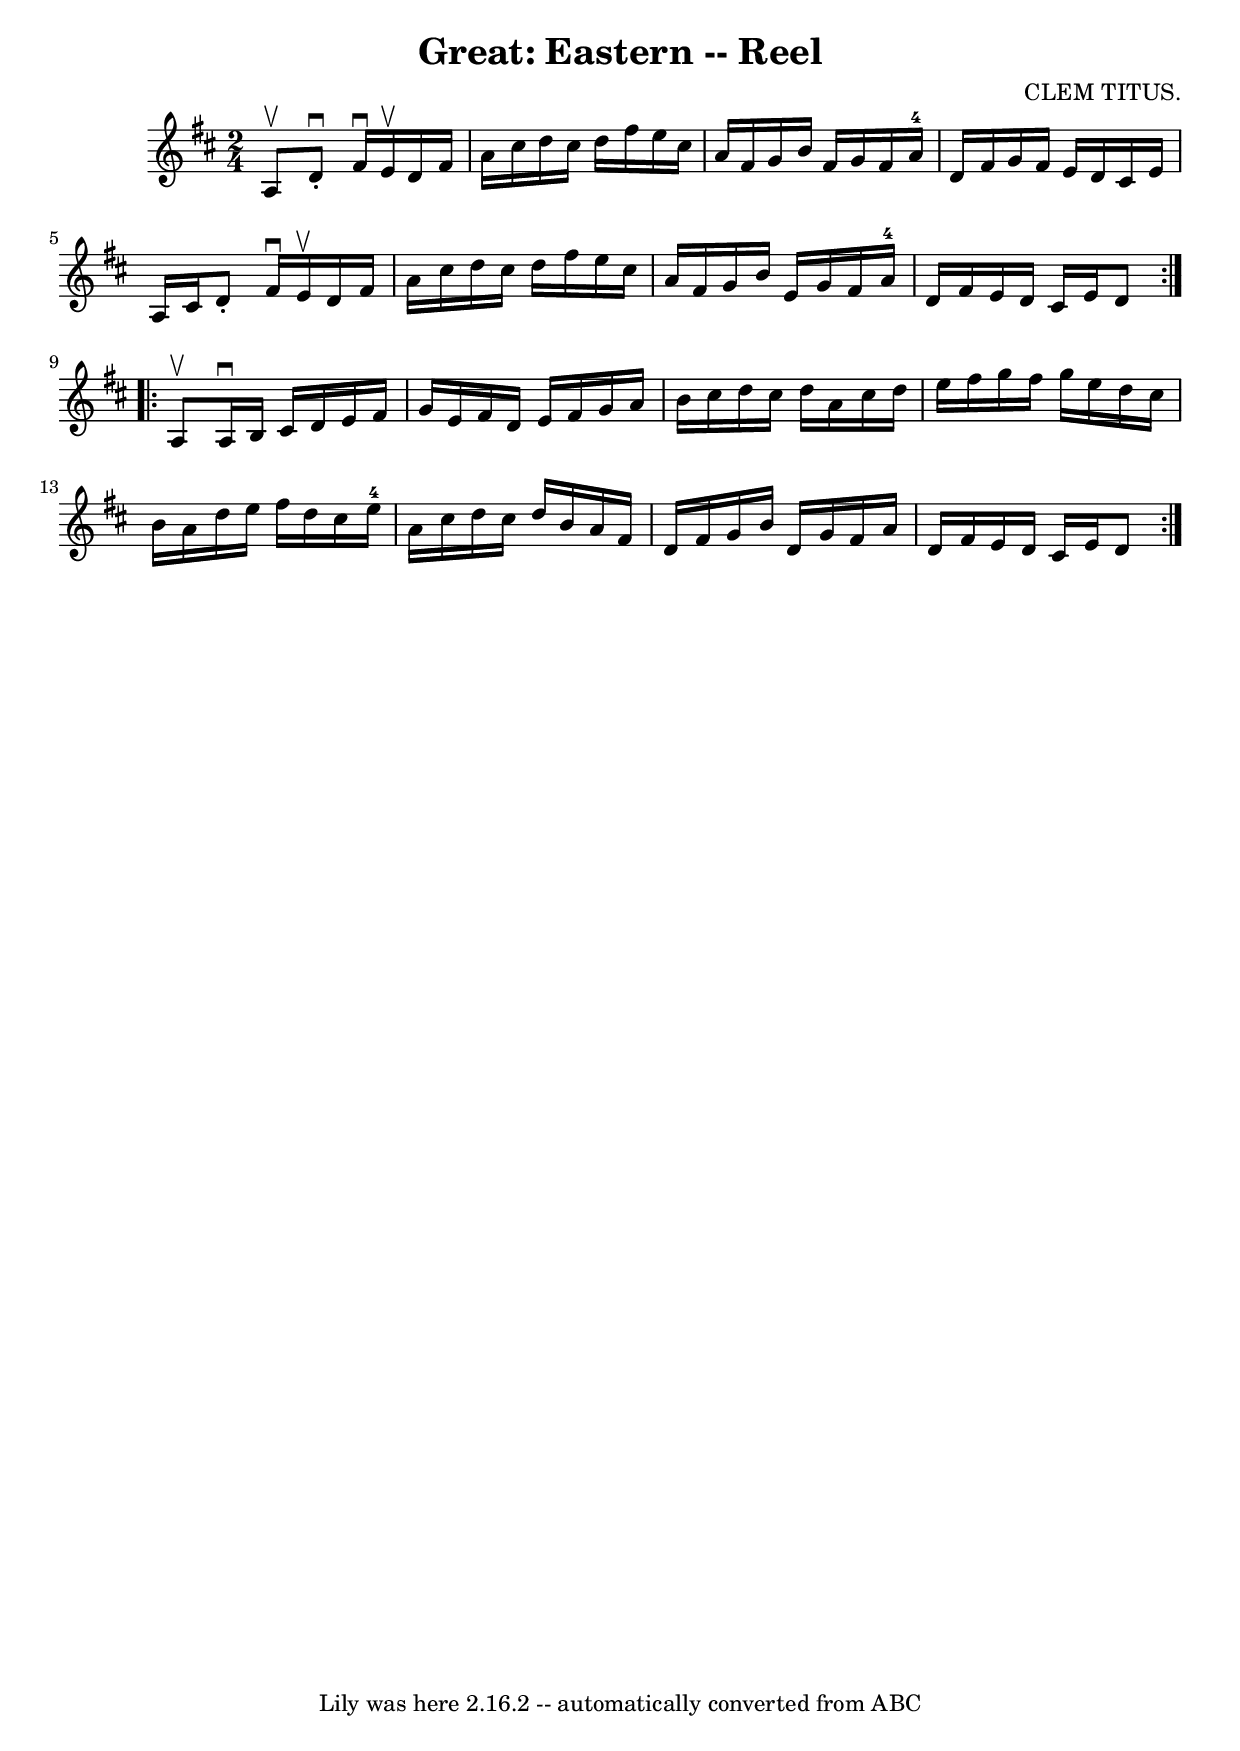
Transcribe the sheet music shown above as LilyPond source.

\version "2.16.2"
\include "Mammoth.ily"
\header {
  %% book = "Ryan's Mammoth Collection"
  composer = "CLEM TITUS."
  crossRefNumber = "1"
  footnotes = "\\\\348"
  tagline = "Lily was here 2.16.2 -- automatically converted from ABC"
  title = "Great: Eastern -- Reel"

}
voicedefault =  {



  \repeat volta 2 {

    \time 2/4 
    \key d \major a8^\upbow |
    d'8^\downbow-. fis'16 
    ^\downbow e'16^\upbow d'16 fis'16 a'16 cis''16    |
    
    d''16 cis''16 d''16 fis''16 e''16 cis''16 a'16 fis'16    
    |
    g'16 b'16 fis'16 g'16 fis'16 a'16-4 d'16    
    fis'16    |
    g'16 fis'16 e'16 d'16 cis'16 e'16 a16    
    cis'16    |
    d'8 -. fis'16^\downbow e'16^\upbow d'16    
    fis'16 a'16 cis''16    |
    d''16 cis''16 d''16 fis''16    
    e''16 cis''16 a'16 fis'16    |
    g'16 b'16 e'16 g'16   
    fis'16 a'16-4 d'16 fis'16    |
    e'16 d'16 cis'16    
    e'16 d'8    
  }     
  \repeat volta 2 {
    a8^\upbow |
    a16^\downbow  
    b16 cis'16 d'16 e'16 fis'16 g'16 e'16    |
    fis'16   
    d'16 e'16 fis'16 g'16 a'16 b'16 cis''16    |
    d''16  
    cis''16 d''16 a'16 cis''16 d''16 e''16 fis''16    |
    
    g''16 fis''16 g''16 e''16 d''16 cis''16 b'16 a'16    
    |
    d''16 e''16 fis''16 d''16 cis''16 e''16-4 a'16 
    cis''16    |
    d''16 cis''16 d''16 b'16 a'16 fis'16    
    d'16 fis'16    |
    g'16 b'16 d'16 g'16 fis'16 a'16    
    d'16 fis'16    |
    e'16 d'16 cis'16 e'16 d'8    
  }   

}

\score{
  <<

    \context Staff="default"
    {
      \voicedefault 
      
    }

  >>
  \layout {
    
  }
  \midi {
  }

}
